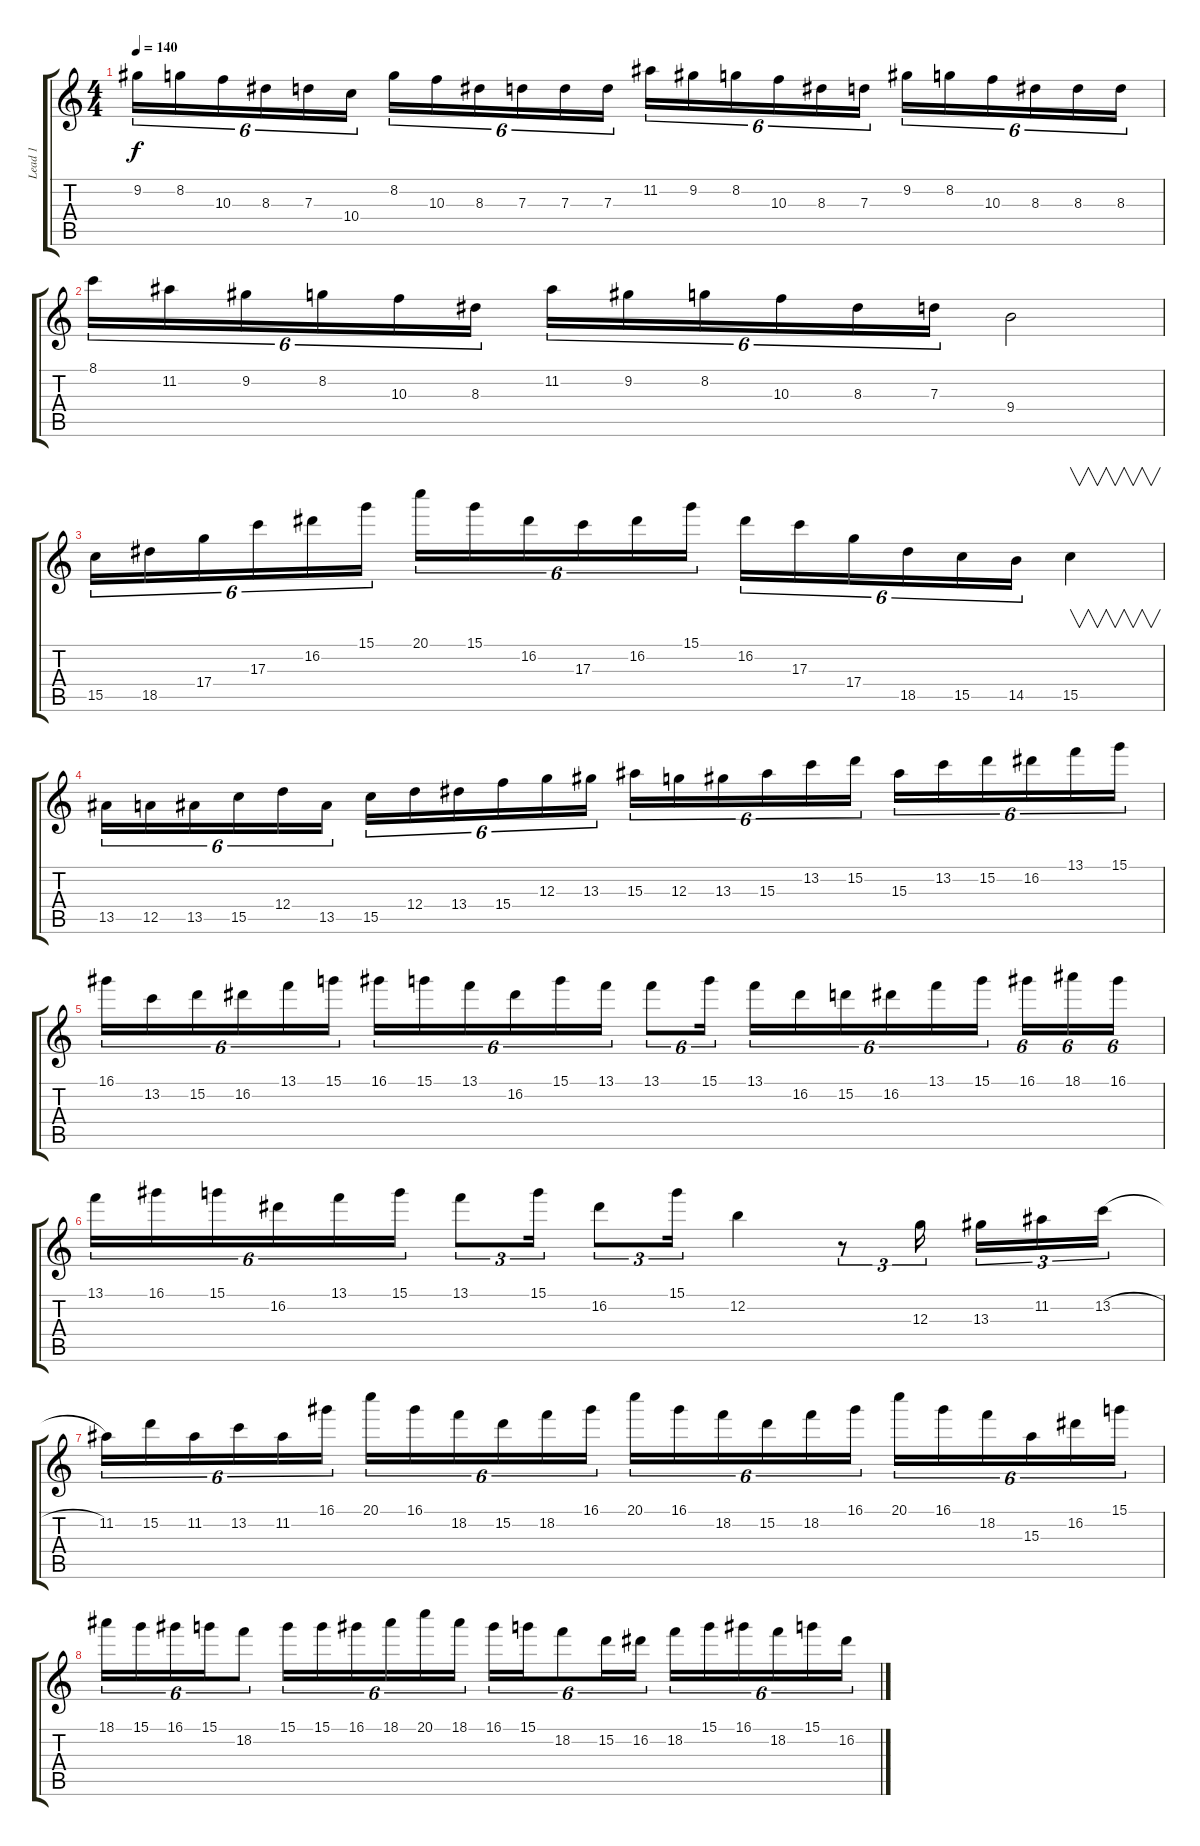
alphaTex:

\track ("Lead 1" "Lead 1") {instrument overdrivenguitar}
\staff {score tabs}
\tuning (E4 B3 G3 D3 A2 E2) {hide}
\ts (4 4)
\tempo 140
\clef g2
\ks c
9.2.16{tu (6 4) dy f} 8.2.16{tu (6 4)} 10.3.16{tu (6 4)} 8.3.16{tu (6 4)} 7.3.16{tu (6 4)} 10.4.16{tu (6 4)} 8.2.16{tu (6 4)} 10.3.16{tu (6 4)} 8.3.16{tu (6 4)} 7.3.16{tu (6 4)} 7.3.16{tu (6 4)} 7.3.16{tu (6 4)} 11.2.16{tu (6 4)} 9.2.16{tu (6 4)} 8.2.16{tu (6 4)} 10.3.16{tu (6 4)} 8.3.16{tu (6 4)} 7.3.16{tu (6 4)} 9.2.16{tu (6 4)} 8.2.16{tu (6 4)} 10.3.16{tu (6 4)} 8.3.16{tu (6 4)} 8.3.16{tu (6 4)} 8.3.16{tu (6 4)} |
8.1.16{tu (6 4)} 11.2.16{tu (6 4)} 9.2.16{tu (6 4)} 8.2.16{tu (6 4)} 10.3.16{tu (6 4)} 8.3.16{tu (6 4)} 11.2.16{tu (6 4)} 9.2.16{tu (6 4)} 8.2.16{tu (6 4)} 10.3.16{tu (6 4)} 8.3.16{tu (6 4)} 7.3.16{tu (6 4)} 9.4.2 |
15.5.16{tu (6 4)} 18.5.16{tu (6 4)} 17.4.16{tu (6 4)} 17.3.16{tu (6 4)} 16.2.16{tu (6 4)} 15.1.16{tu (6 4)} 20.1.16{tu (6 4)} 15.1.16{tu (6 4)} 16.2.16{tu (6 4)} 17.3.16{tu (6 4)} 16.2.16{tu (6 4)} 15.1.16{tu (6 4)} 16.2.16{tu (6 4)} 17.3.16{tu (6 4)} 17.4.16{tu (6 4)} 18.5.16{tu (6 4)} 15.5.16{tu (6 4)} 14.5.16{tu (6 4)} 15.5.4{v} |
13.5.16{tu (6 4)} 12.5.16{tu (6 4)} 13.5.16{tu (6 4)} 15.5.16{tu (6 4)} 12.4.16{tu (6 4)} 13.5.16{tu (6 4)} 15.5.16{tu (6 4)} 12.4.16{tu (6 4)} 13.4.16{tu (6 4)} 15.4.16{tu (6 4)} 12.3.16{tu (6 4)} 13.3.16{tu (6 4)} 15.3.16{tu (6 4)} 12.3.16{tu (6 4)} 13.3.16{tu (6 4)} 15.3.16{tu (6 4)} 13.2.16{tu (6 4)} 15.2.16{tu (6 4)} 15.3.16{tu (6 4)} 13.2.16{tu (6 4)} 15.2.16{tu (6 4)} 16.2.16{tu (6 4)} 13.1.16{tu (6 4)} 15.1.16{tu (6 4)} |
16.1.16{tu (6 4)} 13.2.16{tu (6 4)} 15.2.16{tu (6 4)} 16.2.16{tu (6 4)} 13.1.16{tu (6 4)} 15.1.16{tu (6 4)} 16.1.16{tu (6 4)} 15.1.16{tu (6 4)} 13.1.16{tu (6 4)} 16.2.16{tu (6 4)} 15.1.16{tu (6 4)} 13.1.16{tu (6 4)} 13.1.8{tu (6 4)} 15.1.16{tu (6 4)} 13.1.16{tu (6 4)} 16.2.16{tu (6 4)} 15.2.16{tu (6 4)} 16.2.16{tu (6 4)} 13.1.16{tu (6 4)} 15.1.16{tu (6 4)} 16.1.16{tu (6 4)} 18.1.16{tu (6 4)} 16.1.16{tu (6 4)} |
13.1.16{tu (6 4)} 16.1.16{tu (6 4)} 15.1.16{tu (6 4)} 16.2.16{tu (6 4)} 13.1.16{tu (6 4)} 15.1.16{tu (6 4)} 13.1.8{tu (3 2)} 15.1.16{tu (3 2)} 16.2.8{tu (3 2)} 15.1.16{tu (3 2)} 12.2.4 r.8{tu (3 2)} 12.3.16{tu (3 2)} 13.3.16{tu (3 2)} 11.2.16{tu (3 2)} 13.2{h}.16{tu (3 2)} |
11.2.16{tu (6 4)} 15.2.16{tu (6 4)} 11.2.16{tu (6 4)} 13.2.16{tu (6 4)} 11.2.16{tu (6 4)} 16.1.16{tu (6 4)} 20.1.16{tu (6 4)} 16.1.16{tu (6 4)} 18.2.16{tu (6 4)} 15.2.16{tu (6 4)} 18.2.16{tu (6 4)} 16.1.16{tu (6 4)} 20.1.16{tu (6 4)} 16.1.16{tu (6 4)} 18.2.16{tu (6 4)} 15.2.16{tu (6 4)} 18.2.16{tu (6 4)} 16.1.16{tu (6 4)} 20.1.16{tu (6 4)} 16.1.16{tu (6 4)} 18.2.16{tu (6 4)} 15.3.16{tu (6 4)} 16.2.16{tu (6 4)} 15.1.16{tu (6 4)} |
18.1.16{tu (6 4)} 15.1.16{tu (6 4)} 16.1.16{tu (6 4)} 15.1.16{tu (6 4)} 18.2.8{tu (6 4)} 15.1.16{tu (6 4)} 15.1.16{tu (6 4)} 16.1.16{tu (6 4)} 18.1.16{tu (6 4)} 20.1.16{tu (6 4)} 18.1.16{tu (6 4)} 16.1.16{tu (6 4)} 15.1.16{tu (6 4)} 18.2.8{tu (6 4)} 15.2.16{tu (6 4)} 16.2.16{tu (6 4)} 18.2.16{tu (6 4)} 15.1.16{tu (6 4)} 16.1.16{tu (6 4)} 18.2.16{tu (6 4)} 15.1.16{tu (6 4)} 16.2.16{tu (6 4)}
